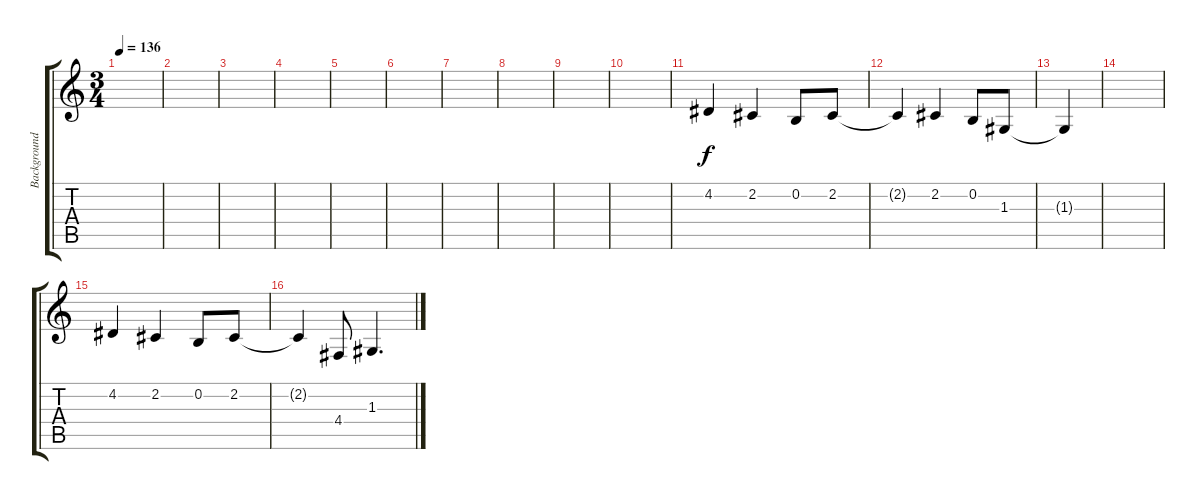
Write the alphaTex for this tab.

\track ("Background Vocals" "Background") {instrument lead6voice}
\staff {score tabs}
\tuning (E4 B3 G3 D3 A2 E2) {hide}
\ts (3 4)
\tempo 136
\clef g2
\ks c
|
|
|
|
|
|
|
|
|
|
4.2.4 2.2.4 0.2.8 2.2.8 |
2.2{t}.4 2.2.4 0.2.8 1.3.8 |
1.3{t}.4 |
|
4.2.4 2.2.4 0.2.8 2.2.8 |
2.2{t}.4 4.4.8 1.3.4{d}
